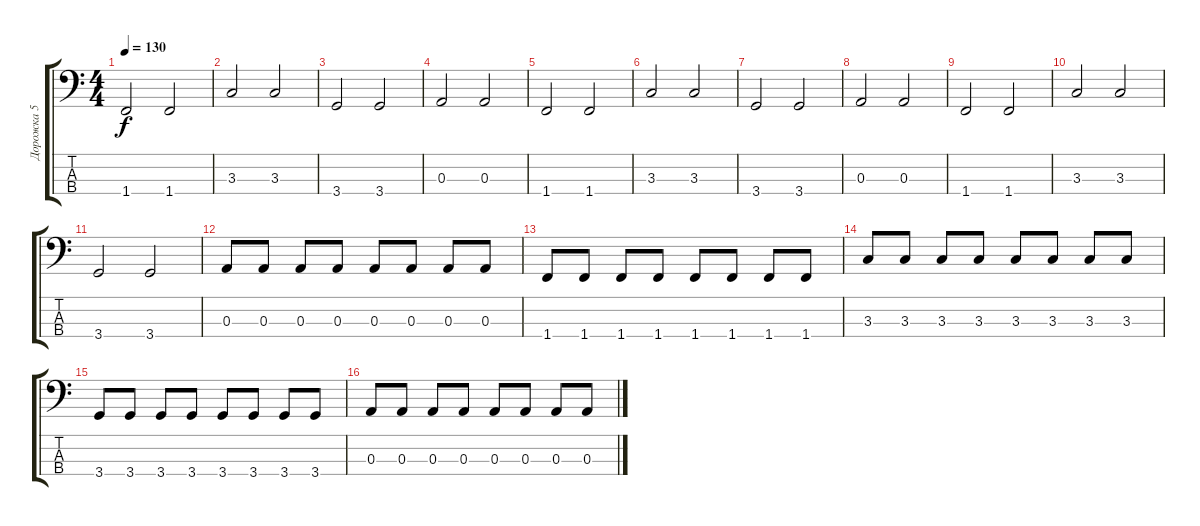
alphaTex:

\track ("Дорожка 5" "Дорожка 5") {instrument electricbassfinger}
\staff {score tabs}
\tuning (G2 D2 A1 E1) {hide}
\ts (4 4)
\tempo 130
\clef f4
\ks c
1.4.2{dy f} 1.4.2 |
3.3.2 3.3.2 |
3.4.2 3.4.2 |
0.3.2 0.3.2 |
1.4.2 1.4.2 |
3.3.2 3.3.2 |
3.4.2 3.4.2 |
0.3.2 0.3.2 |
1.4.2 1.4.2 |
3.3.2 3.3.2 |
3.4.2 3.4.2 |
0.3.8 0.3.8 0.3.8 0.3.8 0.3.8 0.3.8 0.3.8 0.3.8 |
1.4.8 1.4.8 1.4.8 1.4.8 1.4.8 1.4.8 1.4.8 1.4.8 |
3.3.8 3.3.8 3.3.8 3.3.8 3.3.8 3.3.8 3.3.8 3.3.8 |
3.4.8 3.4.8 3.4.8 3.4.8 3.4.8 3.4.8 3.4.8 3.4.8 |
0.3.8 0.3.8 0.3.8 0.3.8 0.3.8 0.3.8 0.3.8 0.3.8
